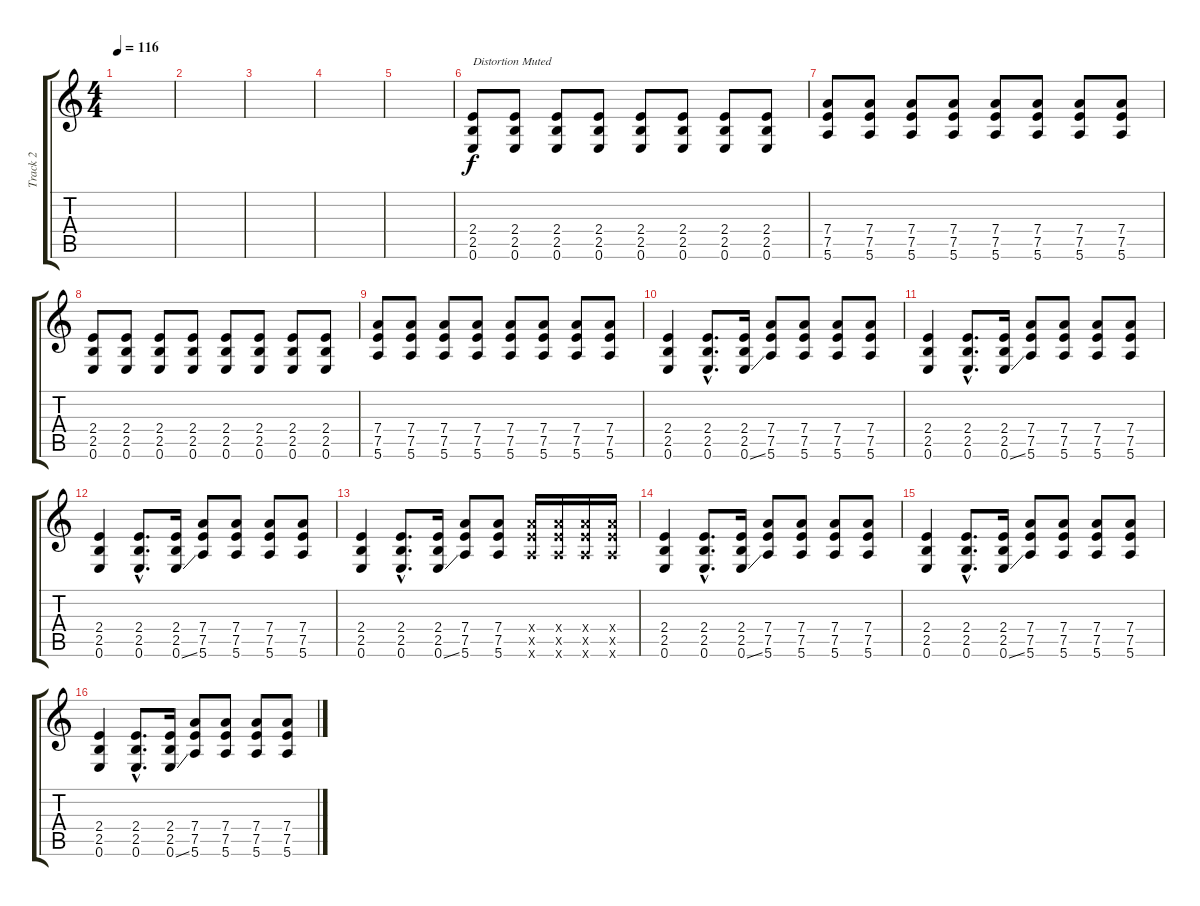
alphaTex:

\track ("Track 2" "Track 2") {instrument distortionguitar}
\staff {score tabs}
\tuning (E4 B3 G3 D3 A2 E2) {hide}
\ts (4 4)
\tempo 116
\clef g2
\ks c
|
|
|
|
|
(2.4 2.5 0.6).8{txt "Distortion Muted" instrument distortionguitar} (2.4 2.5 0.6).8 (2.4 2.5 0.6).8 (2.4 2.5 0.6).8 (2.4 2.5 0.6).8 (2.4 2.5 0.6).8 (2.4 2.5 0.6).8 (2.4 2.5 0.6).8 |
(7.4 7.5 5.6).8 (7.4 7.5 5.6).8 (7.4 7.5 5.6).8 (7.4 7.5 5.6).8 (7.4 7.5 5.6).8 (7.4 7.5 5.6).8 (7.4 7.5 5.6).8 (7.4 7.5 5.6).8 |
(2.4 2.5 0.6).8 (2.4 2.5 0.6).8 (2.4 2.5 0.6).8 (2.4 2.5 0.6).8 (2.4 2.5 0.6).8 (2.4 2.5 0.6).8 (2.4 2.5 0.6).8 (2.4 2.5 0.6).8 |
(7.4 7.5 5.6).8 (7.4 7.5 5.6).8 (7.4 7.5 5.6).8 (7.4 7.5 5.6).8 (7.4 7.5 5.6).8 (7.4 7.5 5.6).8 (7.4 7.5 5.6).8 (7.4 7.5 5.6).8 |
(2.4 2.5 0.6).4{instrument distortionguitar} (2.4{hac} 2.5{hac} 0.6{hac}).8{d} (2.4 2.5 0.6{ss}).16 (7.4 7.5 5.6).8 (7.4 7.5 5.6).8 (7.4 7.5 5.6).8 (7.4 7.5 5.6).8 |
(2.4 2.5 0.6).4 (2.4{hac} 2.5{hac} 0.6{hac}).8{d} (2.4 2.5 0.6{ss}).16 (7.4 7.5 5.6).8 (7.4 7.5 5.6).8 (7.4 7.5 5.6).8 (7.4 7.5 5.6).8 |
(2.4 2.5 0.6).4 (2.4{hac} 2.5{hac} 0.6{hac}).8{d} (2.4 2.5 0.6{ss}).16 (7.4 7.5 5.6).8 (7.4 7.5 5.6).8 (7.4 7.5 5.6).8 (7.4 7.5 5.6).8 |
(2.4 2.5 0.6).4 (2.4{hac} 2.5{hac} 0.6{hac}).8{d} (2.4 2.5 0.6{ss}).16 (7.4 7.5 5.6).8 (7.4 7.5 5.6).8 (7.4{x} 7.5{x} 5.6{x}).16 (7.4{x} 7.5{x} 5.6{x}).16 (7.4{x} 7.5{x} 5.6{x}).16 (7.4{x} 7.5{x} 5.6{x}).16 |
(2.4 2.5 0.6).4 (2.4{hac} 2.5{hac} 0.6{hac}).8{d} (2.4 2.5 0.6{ss}).16 (7.4 7.5 5.6).8 (7.4 7.5 5.6).8 (7.4 7.5 5.6).8 (7.4 7.5 5.6).8 |
(2.4 2.5 0.6).4 (2.4{hac} 2.5{hac} 0.6{hac}).8{d} (2.4 2.5 0.6{ss}).16 (7.4 7.5 5.6).8 (7.4 7.5 5.6).8 (7.4 7.5 5.6).8 (7.4 7.5 5.6).8 |
(2.4 2.5 0.6).4 (2.4{hac} 2.5{hac} 0.6{hac}).8{d} (2.4 2.5 0.6{ss}).16 (7.4 7.5 5.6).8 (7.4 7.5 5.6).8 (7.4 7.5 5.6).8 (7.4 7.5 5.6).8
